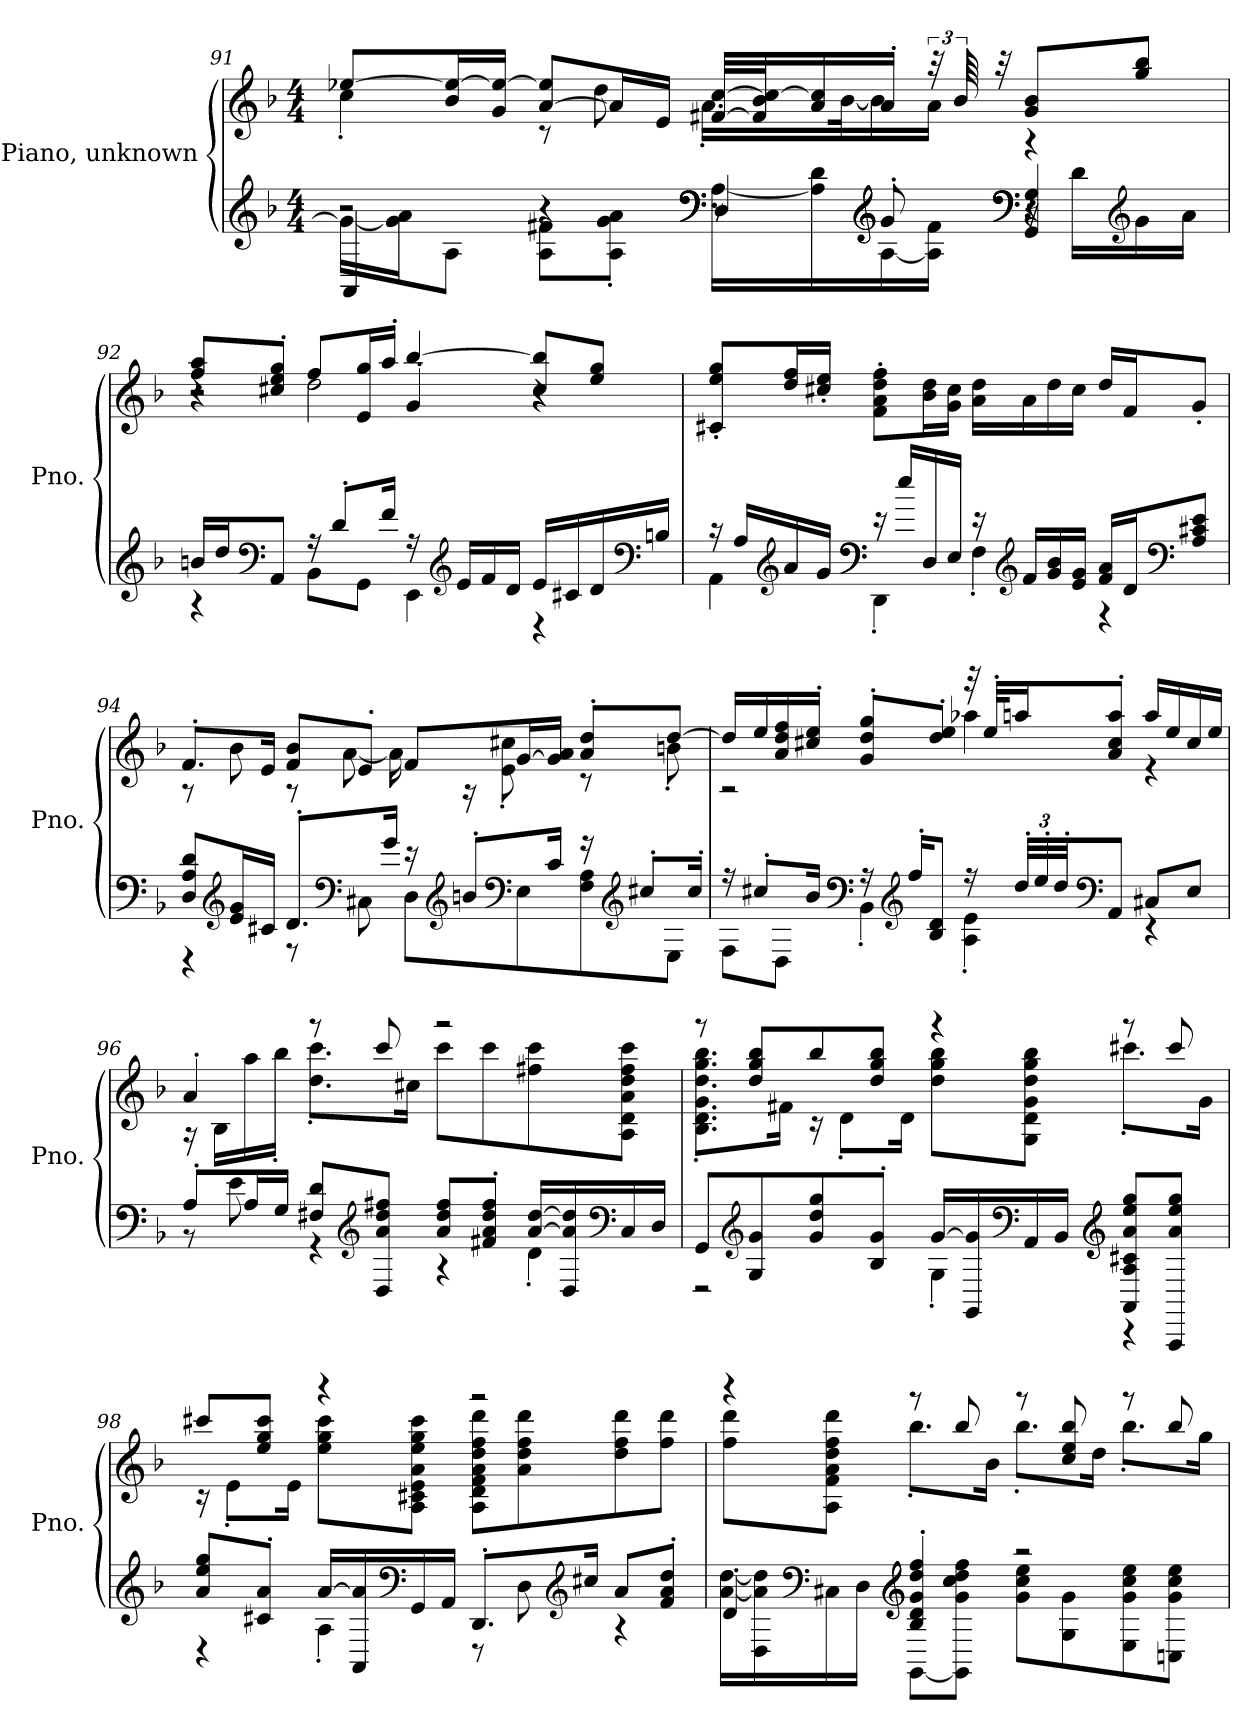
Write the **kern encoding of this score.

**kern	**kern
*part1	*part1
*staff2	*staff1
*I"Piano, unknown	*
*I'Pno.	*
!!LO:LB:g=z
*clefG2	*clefG2
*k[b-]	*k[b-]
*M4/4	*M4/4
=91	=91
*^	*^
*	*^	*	*
2r	16g\LL_	4AA/	[8ee-X/L	4cc'\
.	16g\] 16a\J	.	.	.
.	8A\J	.	16b-/ 16ee-/_L	.
.	.	.	16g/ 16ee-/_JJ	.
.	8A\ 8f#X\L	4r	[8a/ 8ee-/]L	8r
.	8A\' 8g\' 8a\'J	.	16a/L]	8dd\
.	.	.	16e/JJ	.
*clefF4	*	*	*	*
8r	[16A\LL	4D/	[32f#X/ [32cc/LLL	16.a'\LL
.	.	.	32f#/] 32b-/ 32cc/_J	.
.	16A\] 16d\	.	16a/ 16cc/]	.
.	.	.	.	[32b-\K
*clefG2	*	*	*	*
8g'/	[16A\	.	16a'/JJ	16b-\]
.	16A\] 16f#\JJ	.	48r	16a\JJ
.	.	.	96b-/	.
.	.	.	32r	.
*clefF4	*	*	*	*
4r	16r	4GG/ 4G/	8g/ 8b-/L	4r
.	16d\LL	.	.	.
*clefG2	*	*	*	*
.	16g\	.	8gg/ 8bb-/J	.
.	16a\JJ	.	.	.
*	*v	*v	*	*
!!LO:LB:g=z
=92	=92	=92	=92
*	*	*	*^
16bn/LL	4r	8ff/ 8aa/L	4r	2r
16dd/J	.	.	.	.
*clefF4	*	*	*	*
8AA/J	.	8cc#X/' 8ee/' 8gg/'J	.	.
16r	8BB-\L	8ff/L	2dd\	.
8d'/L	.	.	.	.
.	8GG\J	16e/ 16gg/L	.	.
16f/Jk	.	16aa'/JJ	.	.
16r	4EE\	[4bb-/	.	4g'/
*clefG2	*	*	*	*
16e/LL	.	.	.	.
16f/	.	.	.	.
16d/JJ	.	.	.	.
16e/LL	4r	8cc#/ 8bb-/]L	4r	4r
16c#X/	.	.	.	.
16d/	.	8ee/ 8gg/J	.	.
*clefF4	*	*	*	*
16Bn/JJ	.	.	.	.
*	*	*v	*v	*v
!!LO:LB:g=z
=93	=93	=93
16r	4AA\	8c#X/' 8ee/' 8gg/'L
16A/LL	.	.
*clefG2	*	*
16a/	.	16dd/ 16ff/L
16g/JJ	.	16cc#X/' 16ee/'JJ
*clefF4	*	*
16r	4DD'\	8f\' 8a\' 8dd\' 8ff\'L
16ee/LL	.	.
16D/	.	16b-\ 16dd\L
16E/JJ	.	16g\ 16cc#\JJ
16r	4F'\	16a\ 16dd\LL
*clefG2	*	*
16f/LL	.	16a\
16g/ 16b-/	.	16dd\
16e/ 16g/JJ	.	16cc#\JJ
16f/ 16a/LL	4r	16dd/LL
16d/J	.	16f/J
*clefF4	*	*
8A/ 8c#X/ 8e/J	.	8g'/J
!!LO:LB:g=z
=94	=94	=94
*	*	*^
8D/ 8A/ 8d/L	4r	8.f'/L	8r
*clefG2	*	*	*
16e/ 16g/L	.	.	8b-\
16c#X/JJ	.	16e/Jk	.
8.d'/L	8r	8f/ 8b-/L	8r
*clefF4	*	*	*
.	8C#X\	8e'/J	[8a\
16g/Jk	.	.	.
16r	8D\L	8f/L	16a\]
*clefG2	*	*	*
8bn'/L	.	.	16r
*clefF4	*	*	*
.	8E\	[16g/L	8e\' 8cc#X\'
16c#/Jk	.	16g/] 16a/JJ	.
16r	8F\ 8A\	8a/' 8dd/'L	8r
*clefG2	*	*	*
8cc#X'/L	.	.	.
.	8E\J	[8dd/J	8bn'\
16cc#'/Jk	.	.	.
!!LO:LB:g=z	!!
=95	=95	=95	=95
16r	8F\L	16dd/LL]	2r
8cc#X'/L	.	16ee/	.
.	8D\J	16a/ 16dd/ 16ff/	.
16b-/Jk	.	16cc#X/' 16ee/'JJ	.
*clefF4	*	*	*
16r	4BB-'\	8g/' 8dd/' 8gg/'L	.
*clefG2	*	*	*
16ff'/KL	.	.	.
8B-/ 8d/J	.	8dd/' 8ee/'J	.
16r	4A\' 4e\'	32r	4aa-X\
.	.	32ee'/KLL	.
*Xbrackettup	*	*	*
48dd'/LLL	.	16aan/J	.
48ee'/	.	.	.
48dd'/JJ	.	.	.
*clefF4	*	*	*
8AA/J	.	8a/' 8cc#/' 8aa/'J	.
8C#X/L	4r	16aa/LL	4r
.	.	16ee/	.
8E/J	.	16cc#/	.
.	.	16ee/JJ	.
!!LO:PB:g=z	!!
=96	=96	=96	=96
8A'/L	8r	4a'/	16r
.	.	.	16B-\LL
16A/L	8e\	.	16aa\
16G/JJ	.	.	16bb-'\JJ
8F#X/ 8d/L	4r	8r	8.dd\' 8.ccc\'L
*clefG2	*	*	*
8D/ 8a/ 8dd/ 8ff#X/J	.	8ccc/	.
.	.	.	16cc#X\Jk
8a/ 8dd/ 8ff#/L	4r	2r	8ccc\L
8f#X/' 8a/' 8dd/' 8ff#/'J	.	.	8ccc\
[16a/ [16dd/LL	4d'\	.	8ff#X\ 8ccc\
16D/ 16a/] 16dd/]	.	.	.
*clefF4	*	*	*
16C/	.	.	8A\ 8d\ 8a\ 8dd\ 8ff#\ 8ccc\J
16D/JJ	.	.	.
=97	=97	=97	=97
8GG/L	2r	8r	8.B-\' 8.d\' 8.g\' 8.dd\' 8.gg\' 8.bb-\'L
*clefG2	*	*	*
8G/ 8g/	.	8dd/ 8gg/ 8bb-/L	.
.	.	.	16f#X\Jk
8g/ 8dd/ 8gg/	.	8bb-/	16r
.	.	.	8d'\L
8B-/' 8g/'J	.	8dd/ 8gg/ 8bb-/J	.
.	.	.	16d\Jk
[16g/LL	4G'\	4r	8dd\ 8gg\ 8bb-\L
16GG/ 16g/]	.	.	.
*clefF4	*	*	*
16AA/	.	.	8G\ 8d\ 8g\ 8dd\ 8gg\ 8bb-\J
16BB-/JJ	.	.	.
*clefG2	*	*	*
8AA/ 8A/ 8c#X/ 8a/ 8ee/ 8gg/L	4r	8r	8.ccc#X'\L
8AAA/ 8a/ 8ee/ 8gg/J	.	8ccc#/	.
.	.	.	16g\Jk
!!LO:LB:g=z	!!
=98	=98	=98	=98
8a/ 8ee/ 8gg/L	4r	8ccc#X/L	16r
.	.	.	8e'\L
8c#X/' 8a/'J	.	8ee/ 8gg/ 8ccc#/J	.
.	.	.	16e\Jk
[16a/LL	4A'\	4r	8ee\ 8gg\ 8ccc#\L
16AA/ 16a/]	.	.	.
*clefF4	*	*	*
16GG/	.	.	8A\ 8c#X\ 8e\ 8a\ 8ee\ 8gg\ 8ccc#\J
16AA/JJ	.	.	.
8.DD'/L	8r	2r	8A\ 8d\ 8f\ 8a\ 8dd\ 8ff\ 8ddd\L
.	8D\	.	8a\ 8dd\ 8ff\ 8ddd\
*clefG2	*	*	*
16cc#X/Jk	.	.	.
8a/L	4r	.	8dd\ 8ff\ 8ddd\
8f/' 8a/' 8dd/'J	.	.	8ff\ 8ddd\J
=99	=99	=99	=99
4d'/	[16a\ [16dd\LL	4r	8ff\ 8ddd\L
.	16D\ 16a\] 16dd\]	.	.
*clefF4	*	*	*
.	16C#X\	.	8A\ 8f\ 8a\ 8dd\ 8ff\ 8ddd\J
.	16D\JJ	.	.
*clefG2	*	*	*
4B-/' 4d/' 4g/' 4dd/' 4ff/'	[8GG\L	8r	8.bb-'\L
.	8GG\] 8g\ 8cc\ 8dd\ 8ff\J	8bb-/	.
.	.	.	16b-\Jk
2r	8g\ 8cc\ 8ee\L	8r	8.bb-'\L
.	8G\ 8g\	8cc/ 8ee/ 8bb-/	.
.	.	.	16dd\Jk
.	8E\ 8g\ 8cc\ 8ee\	8r	8.bb-'\L
.	8Cn\ 8g\ 8cc\ 8ee\J	8bb-/	.
.	.	.	16gg\Jk
*v	*v	*	*
*	*v	*v
=	=
*-	*-
